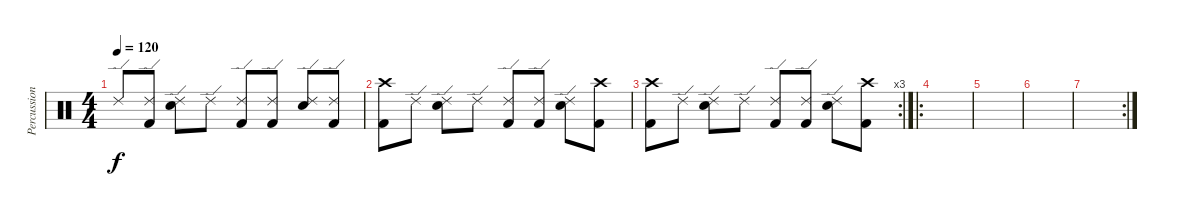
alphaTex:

\track ("Percussion" "Percussion") {instrument percussion}
\staff {score}
\articulation defaults
\ts (4 4)
\tempo 120
\clef neutral
\ks c "Ride (edge) 2".8{dy f}
("Ride (edge) 2" "Kick (hit) 2").8 ("Ride (edge) 2" "Snare (hit) 2").8 "Ride (edge) 2".8 ("Ride (edge) 2" "Kick (hit) 2").8 ("Ride (edge) 2" "Kick (hit) 2").8 ("Ride (edge) 2" "Snare (hit) 2").8 ("Ride (edge) 2" "Kick (hit) 2").8 |
("Crash high (hit)" "Kick (hit) 2").8 "Ride (edge) 2".8 ("Ride (edge) 2" "Snare (hit) 2").8 "Ride (edge) 2".8 ("Ride (edge) 2" "Kick (hit) 2").8 ("Ride (edge) 2" "Kick (hit) 2").8 ("Ride (edge) 2" "Snare (hit) 2").8 ("Crash high (hit)" "Kick (hit) 2").8 |
\rc 3
("Crash high (hit)" "Kick (hit) 2").8 "Ride (edge) 2".8 ("Ride (edge) 2" "Snare (hit) 2").8 "Ride (edge) 2".8 ("Ride (edge) 2" "Kick (hit) 2").8 ("Ride (edge) 2" "Kick (hit) 2").8 ("Ride (edge) 2" "Snare (hit) 2").8 ("Crash high (hit)" "Kick (hit) 2").8 |
\ro
|
|
|
\rc 2
